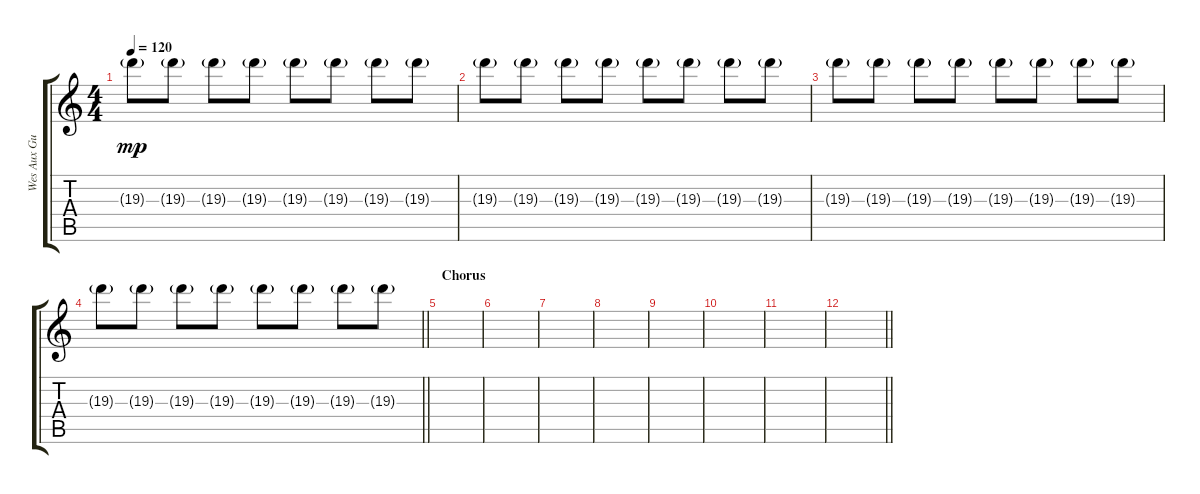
\track ("Wes Aux Guitar" "Wes Aux Gu") {instrument distortionguitar}
\staff {score tabs}
\tuning (E4 B3 G3 D3 A2 D2) {hide}
\ts (4 4)
\tempo 120
\clef g2
\ks c
19.3{g}.8{dy mp} 19.3{g}.8 19.3{g}.8 19.3{g}.8 19.3{g}.8 19.3{g}.8 19.3{g}.8 19.3{g}.8 |
19.3{g}.8 19.3{g}.8 19.3{g}.8 19.3{g}.8 19.3{g}.8 19.3{g}.8 19.3{g}.8 19.3{g}.8 |
19.3{g}.8 19.3{g}.8 19.3{g}.8 19.3{g}.8 19.3{g}.8 19.3{g}.8 19.3{g}.8 19.3{g}.8 |
\barLineRight lightlight
19.3{g}.8 19.3{g}.8 19.3{g}.8 19.3{g}.8 19.3{g}.8 19.3{g}.8 19.3{g}.8 19.3{g}.8 |
\section ("" "Chorus")
|
|
|
|
|
|
|
\barLineRight lightlight
